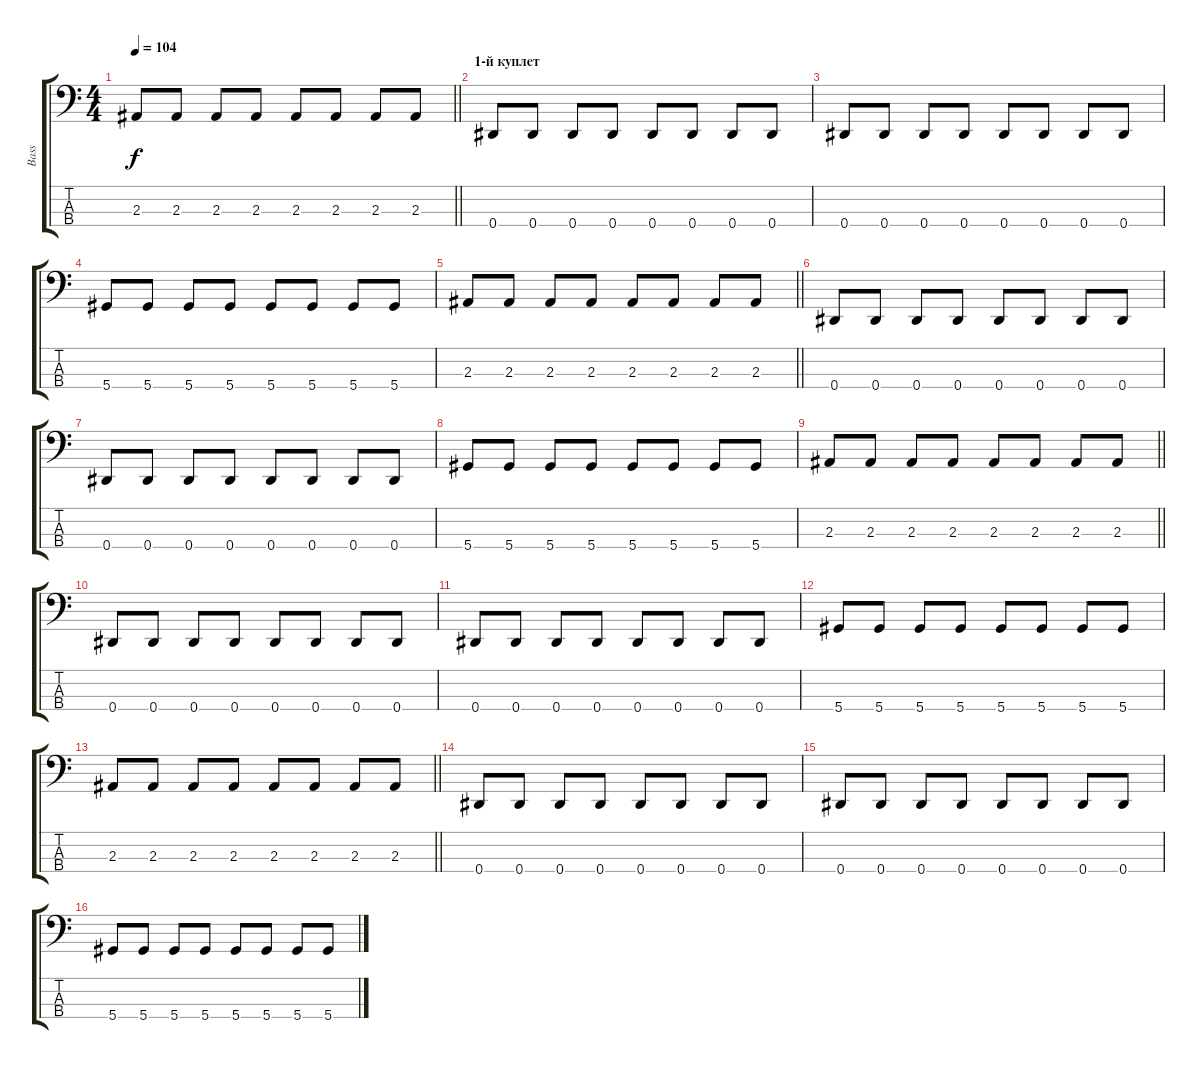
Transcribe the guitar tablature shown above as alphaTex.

\track ("Bass" "Bass") {instrument electricbassfinger}
\staff {score tabs}
\tuning (Gb2 Db2 Ab1 Eb1) {hide}
\ts (4 4)
\tempo 104
\clef f4
\barLineRight lightlight
\ks c
2.3.8{dy f} 2.3.8 2.3.8 2.3.8 2.3.8 2.3.8 2.3.8 2.3.8 |
\section ("" "1-й куплет")
0.4.8 0.4.8 0.4.8 0.4.8 0.4.8 0.4.8 0.4.8 0.4.8 |
0.4.8 0.4.8 0.4.8 0.4.8 0.4.8 0.4.8 0.4.8 0.4.8 |
5.4.8 5.4.8 5.4.8 5.4.8 5.4.8 5.4.8 5.4.8 5.4.8 |
\barLineRight lightlight
2.3.8 2.3.8 2.3.8 2.3.8 2.3.8 2.3.8 2.3.8 2.3.8 |
\section ("" "")
0.4.8 0.4.8 0.4.8 0.4.8 0.4.8 0.4.8 0.4.8 0.4.8 |
0.4.8 0.4.8 0.4.8 0.4.8 0.4.8 0.4.8 0.4.8 0.4.8 |
5.4.8 5.4.8 5.4.8 5.4.8 5.4.8 5.4.8 5.4.8 5.4.8 |
\barLineRight lightlight
2.3.8 2.3.8 2.3.8 2.3.8 2.3.8 2.3.8 2.3.8 2.3.8 |
\section ("" "")
0.4.8 0.4.8 0.4.8 0.4.8 0.4.8 0.4.8 0.4.8 0.4.8 |
0.4.8 0.4.8 0.4.8 0.4.8 0.4.8 0.4.8 0.4.8 0.4.8 |
5.4.8 5.4.8 5.4.8 5.4.8 5.4.8 5.4.8 5.4.8 5.4.8 |
\barLineRight lightlight
2.3.8 2.3.8 2.3.8 2.3.8 2.3.8 2.3.8 2.3.8 2.3.8 |
\section ("" "")
0.4.8 0.4.8 0.4.8 0.4.8 0.4.8 0.4.8 0.4.8 0.4.8 |
0.4.8 0.4.8 0.4.8 0.4.8 0.4.8 0.4.8 0.4.8 0.4.8 |
5.4.8 5.4.8 5.4.8 5.4.8 5.4.8 5.4.8 5.4.8 5.4.8
